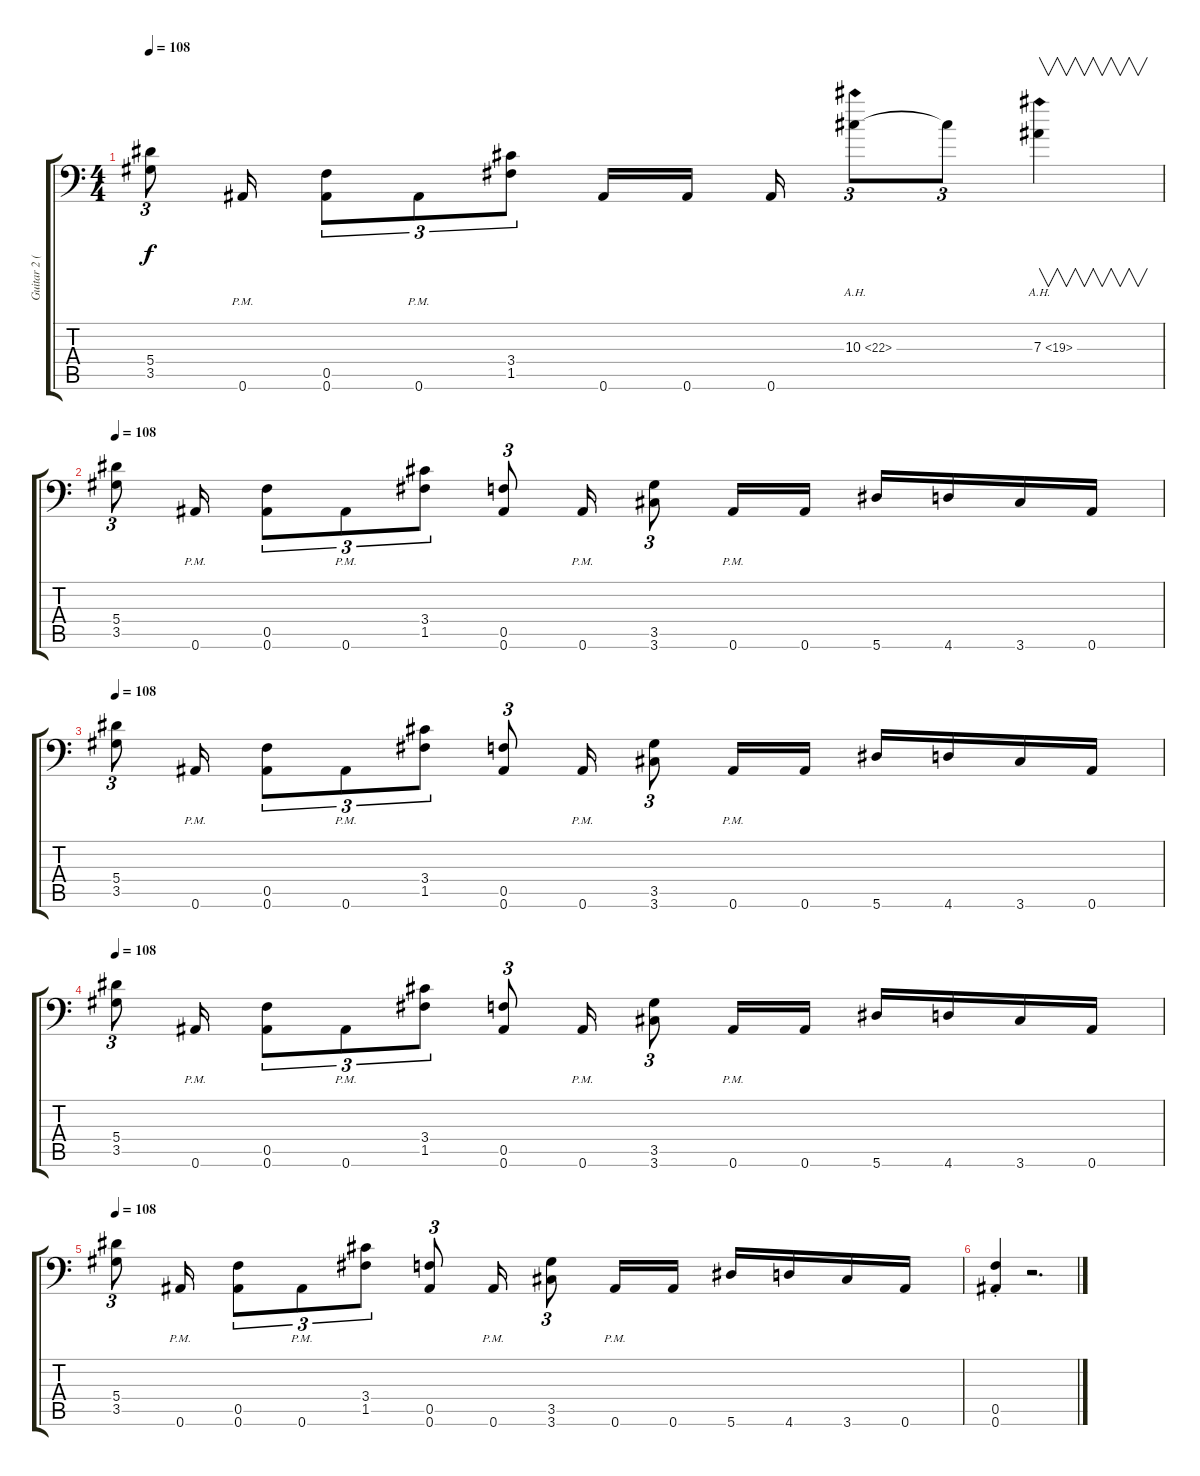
\track ("Guitar 2 (Left)" "Guitar 2 (") {instrument distortionguitar}
\staff {score tabs}
\tuning (C4 G3 Eb3 Bb2 F2 Bb1) {hide}
\ts (4 4)
\tempo 108
\clef f4
\ks c
(5.4 3.5).8{tu (3 2) dy f} 0.6{pm}.16 (0.5 0.6).8{tu (3 2)} 0.6{pm}.8{tu (3 2)} (3.4 1.5).8{tu (3 2)} 0.6.16 0.6.16 0.6.16 10.3{ah 12}.8{tu (3 2)} 10.3{t}.8{tu (3 2)} 7.3{ah 12}.4{v} |
\tempo 108
(5.4 3.5).8{tu (3 2)} 0.6{pm}.16 (0.5 0.6).8{tu (3 2)} 0.6{pm}.8{tu (3 2)} (3.4 1.5).8{tu (3 2)} (0.5 0.6).8{tu (3 2)} 0.6{pm}.16 (3.5 3.6).8{tu (3 2)} 0.6{pm}.16 0.6.16 5.6.16 4.6.16 3.6.16 0.6.16 |
\tempo 108
(5.4 3.5).8{tu (3 2)} 0.6{pm}.16 (0.5 0.6).8{tu (3 2)} 0.6{pm}.8{tu (3 2)} (3.4 1.5).8{tu (3 2)} (0.5 0.6).8{tu (3 2)} 0.6{pm}.16 (3.5 3.6).8{tu (3 2)} 0.6{pm}.16 0.6.16 5.6.16 4.6.16 3.6.16 0.6.16 |
\tempo 108
(5.4 3.5).8{tu (3 2)} 0.6{pm}.16 (0.5 0.6).8{tu (3 2)} 0.6{pm}.8{tu (3 2)} (3.4 1.5).8{tu (3 2)} (0.5 0.6).8{tu (3 2)} 0.6{pm}.16 (3.5 3.6).8{tu (3 2)} 0.6{pm}.16 0.6.16 5.6.16 4.6.16 3.6.16 0.6.16 |
\tempo 108
(5.4 3.5).8{tu (3 2)} 0.6{pm}.16 (0.5 0.6).8{tu (3 2)} 0.6{pm}.8{tu (3 2)} (3.4 1.5).8{tu (3 2)} (0.5 0.6).8{tu (3 2)} 0.6{pm}.16 (3.5 3.6).8{tu (3 2)} 0.6{pm}.16 0.6.16 5.6.16 4.6.16 3.6.16 0.6.16 |
(0.5{st} 0.6{st}).4 r.2{d}
